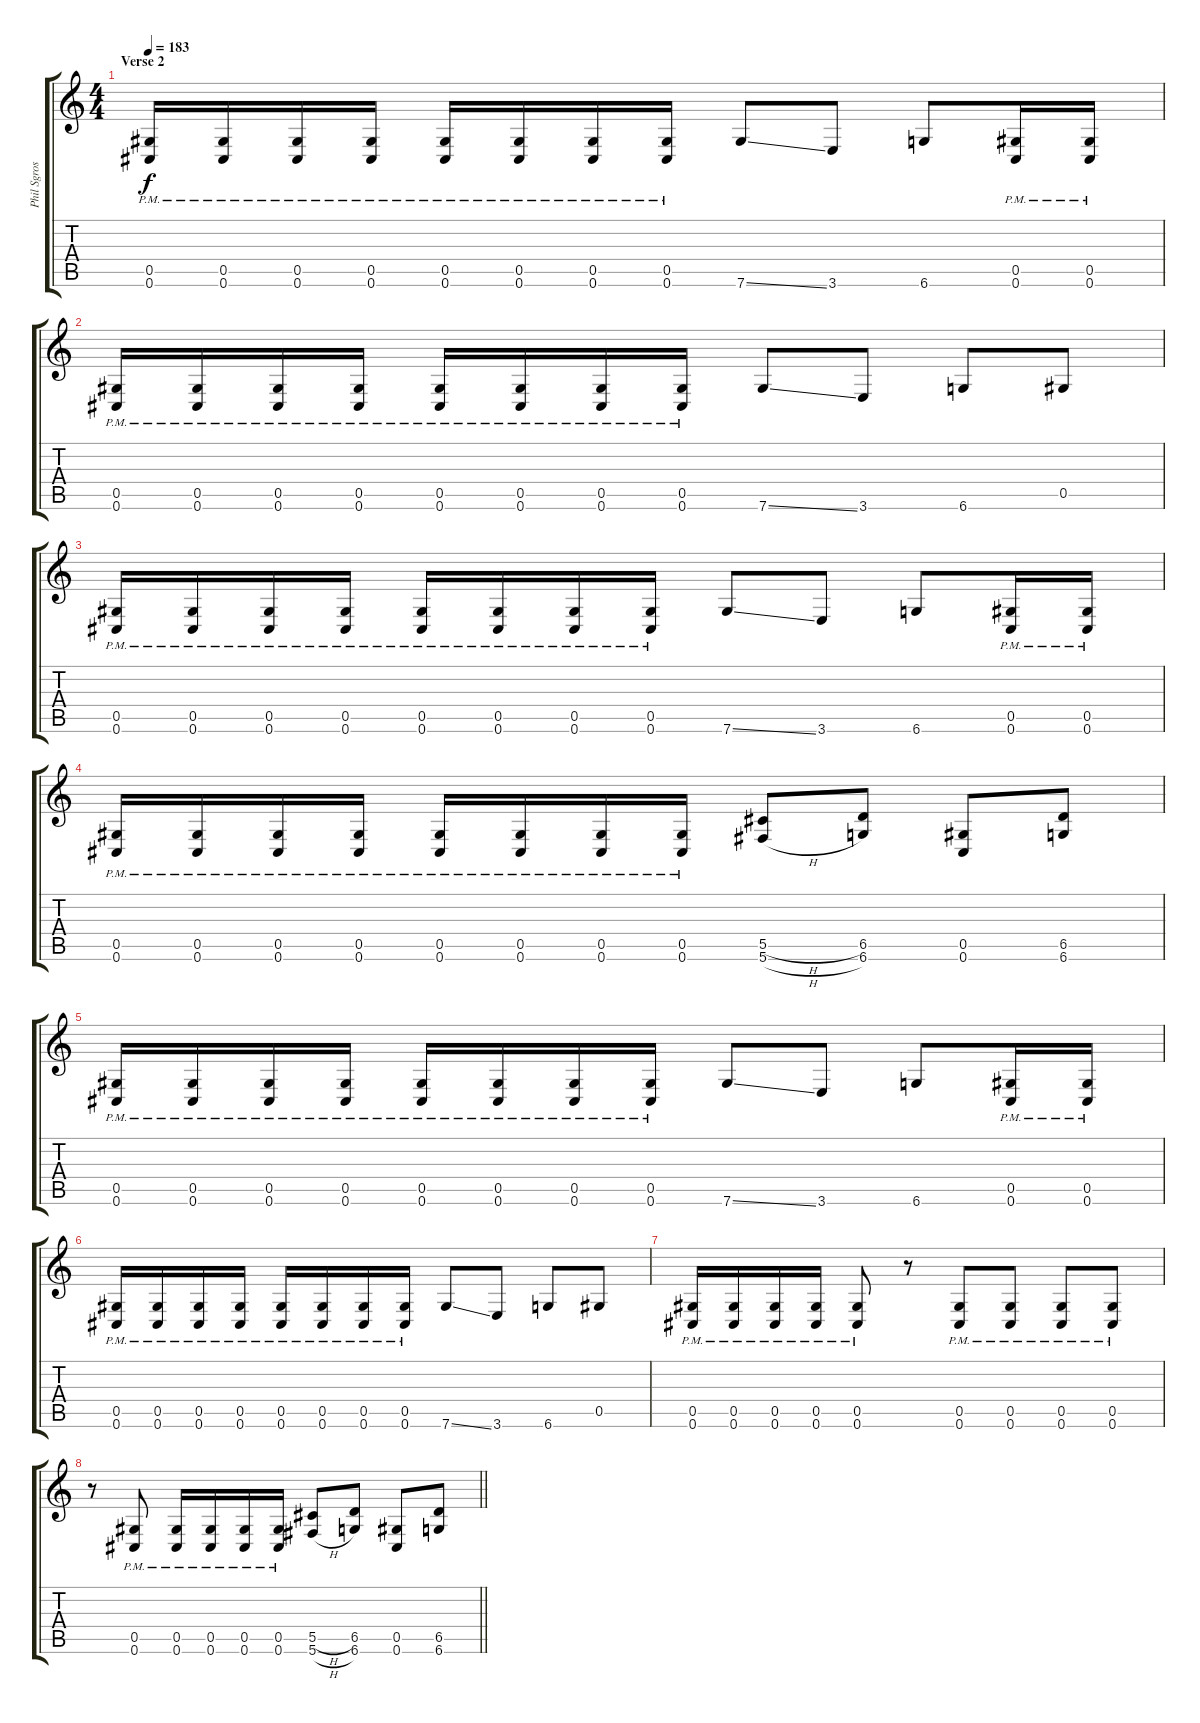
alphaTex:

\track ("Phil Sgrosso" "Phil Sgros") {instrument distortionguitar}
\staff {score tabs}
\tuning (Eb4 Bb3 Gb3 Db3 Ab2 Db2) {hide}
\ts (4 4)
\section ("" "Verse 2")
\tempo 183
\clef g2
\ks c
(0.5{pm} 0.6{pm}).16{dy f volume 13 balance 0} (0.5{pm} 0.6{pm}).16 (0.5{pm} 0.6{pm}).16 (0.5{pm} 0.6{pm}).16 (0.5{pm} 0.6{pm}).16 (0.5{pm} 0.6{pm}).16 (0.5{pm} 0.6{pm}).16 (0.5{pm} 0.6{pm}).16 7.6{ss}.8 3.6.8 6.6.8 (0.5{pm} 0.6{pm}).16 (0.5{pm} 0.6{pm}).16 |
(0.5{pm} 0.6{pm}).16 (0.5{pm} 0.6{pm}).16 (0.5{pm} 0.6{pm}).16 (0.5{pm} 0.6{pm}).16 (0.5{pm} 0.6{pm}).16 (0.5{pm} 0.6{pm}).16 (0.5{pm} 0.6{pm}).16 (0.5{pm} 0.6{pm}).16 7.6{ss}.8 3.6.8 6.6.8 0.5.8 |
(0.5{pm} 0.6{pm}).16 (0.5{pm} 0.6{pm}).16 (0.5{pm} 0.6{pm}).16 (0.5{pm} 0.6{pm}).16 (0.5{pm} 0.6{pm}).16 (0.5{pm} 0.6{pm}).16 (0.5{pm} 0.6{pm}).16 (0.5{pm} 0.6{pm}).16 7.6{ss}.8 3.6.8 6.6.8 (0.5{pm} 0.6{pm}).16 (0.5{pm} 0.6{pm}).16 |
(0.5{pm} 0.6{pm}).16 (0.5{pm} 0.6{pm}).16 (0.5{pm} 0.6{pm}).16 (0.5{pm} 0.6{pm}).16 (0.5{pm} 0.6{pm}).16 (0.5{pm} 0.6{pm}).16 (0.5{pm} 0.6{pm}).16 (0.5{pm} 0.6{pm}).16 (5.5{h} 5.6{h}).8 (6.5 6.6).8 (0.5 0.6).8 (6.5 6.6).8 |
(0.5{pm} 0.6{pm}).16 (0.5{pm} 0.6{pm}).16 (0.5{pm} 0.6{pm}).16 (0.5{pm} 0.6{pm}).16 (0.5{pm} 0.6{pm}).16 (0.5{pm} 0.6{pm}).16 (0.5{pm} 0.6{pm}).16 (0.5{pm} 0.6{pm}).16 7.6{ss}.8 3.6.8 6.6.8 (0.5{pm} 0.6{pm}).16 (0.5{pm} 0.6{pm}).16 |
(0.5{pm} 0.6{pm}).16 (0.5{pm} 0.6{pm}).16 (0.5{pm} 0.6{pm}).16 (0.5{pm} 0.6{pm}).16 (0.5{pm} 0.6{pm}).16 (0.5{pm} 0.6{pm}).16 (0.5{pm} 0.6{pm}).16 (0.5{pm} 0.6{pm}).16 7.6{ss}.8 3.6.8 6.6.8 0.5.8 |
(0.5{pm} 0.6{pm}).16 (0.5{pm} 0.6{pm}).16 (0.5{pm} 0.6{pm}).16 (0.5{pm} 0.6{pm}).16 (0.5{pm} 0.6{pm}).8 r.8 (0.5{pm} 0.6{pm}).8 (0.5{pm} 0.6{pm}).8 (0.5{pm} 0.6{pm}).8 (0.5{pm} 0.6{pm}).8 |
\barLineRight lightlight
r.8 (0.5{pm} 0.6{pm}).8 (0.5{pm} 0.6{pm}).16 (0.5{pm} 0.6{pm}).16 (0.5{pm} 0.6{pm}).16 (0.5{pm} 0.6{pm}).16 (5.5{h} 5.6{h}).8 (6.5 6.6).8 (0.5 0.6).8 (6.5 6.6).8
